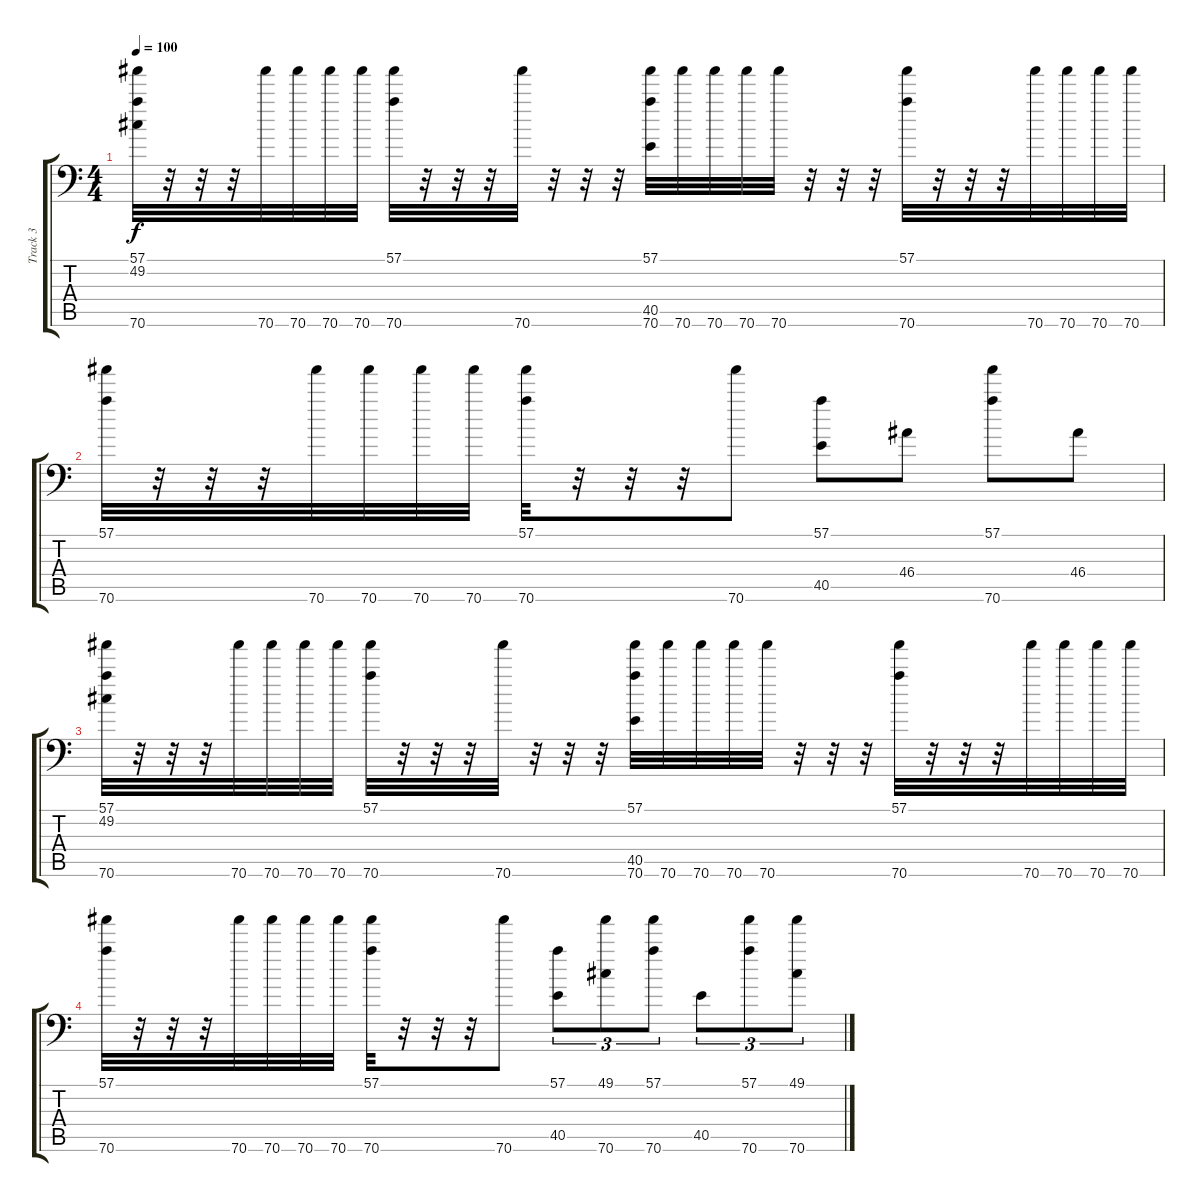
\track ("Track 3" "Track 3") {instrument acousticgrandpiano}
\staff {score tabs}
\tuning (C-1 C-1 C-1 C-1 C-1 C-1) {hide}
\ts (4 4)
\tempo 100
\clef f4
\ks c
(57.1 49.2 70.6).32{dy f} r.32 r.32 r.32 70.6.32 70.6.32 70.6.32 70.6.32 (57.1 70.6).32 r.32 r.32 r.32 70.6.32 r.32 r.32 r.32 (57.1 40.5 70.6).32 70.6.32 70.6.32 70.6.32 70.6.32 r.32 r.32 r.32 (57.1 70.6).32 r.32 r.32 r.32 70.6.32 70.6.32 70.6.32 70.6.32 |
(57.1 70.6).32 r.32 r.32 r.32 70.6.32 70.6.32 70.6.32 70.6.32 (57.1 70.6).32 r.32 r.32 r.32 70.6.8 (57.1 40.5).8 46.4.8 (57.1 70.6).8 46.4.8 |
(57.1 49.2 70.6).32 r.32 r.32 r.32 70.6.32 70.6.32 70.6.32 70.6.32 (57.1 70.6).32 r.32 r.32 r.32 70.6.32 r.32 r.32 r.32 (57.1 40.5 70.6).32 70.6.32 70.6.32 70.6.32 70.6.32 r.32 r.32 r.32 (57.1 70.6).32 r.32 r.32 r.32 70.6.32 70.6.32 70.6.32 70.6.32 |
(57.1 70.6).32 r.32 r.32 r.32 70.6.32 70.6.32 70.6.32 70.6.32 (57.1 70.6).32 r.32 r.32 r.32 70.6.8 (57.1 40.5).8{tu (3 2)} (49.1 70.6).8{tu (3 2)} (57.1 70.6).8{tu (3 2)} 40.5.8{tu (3 2)} (57.1 70.6).8{tu (3 2)} (49.1 70.6).8{tu (3 2)}
